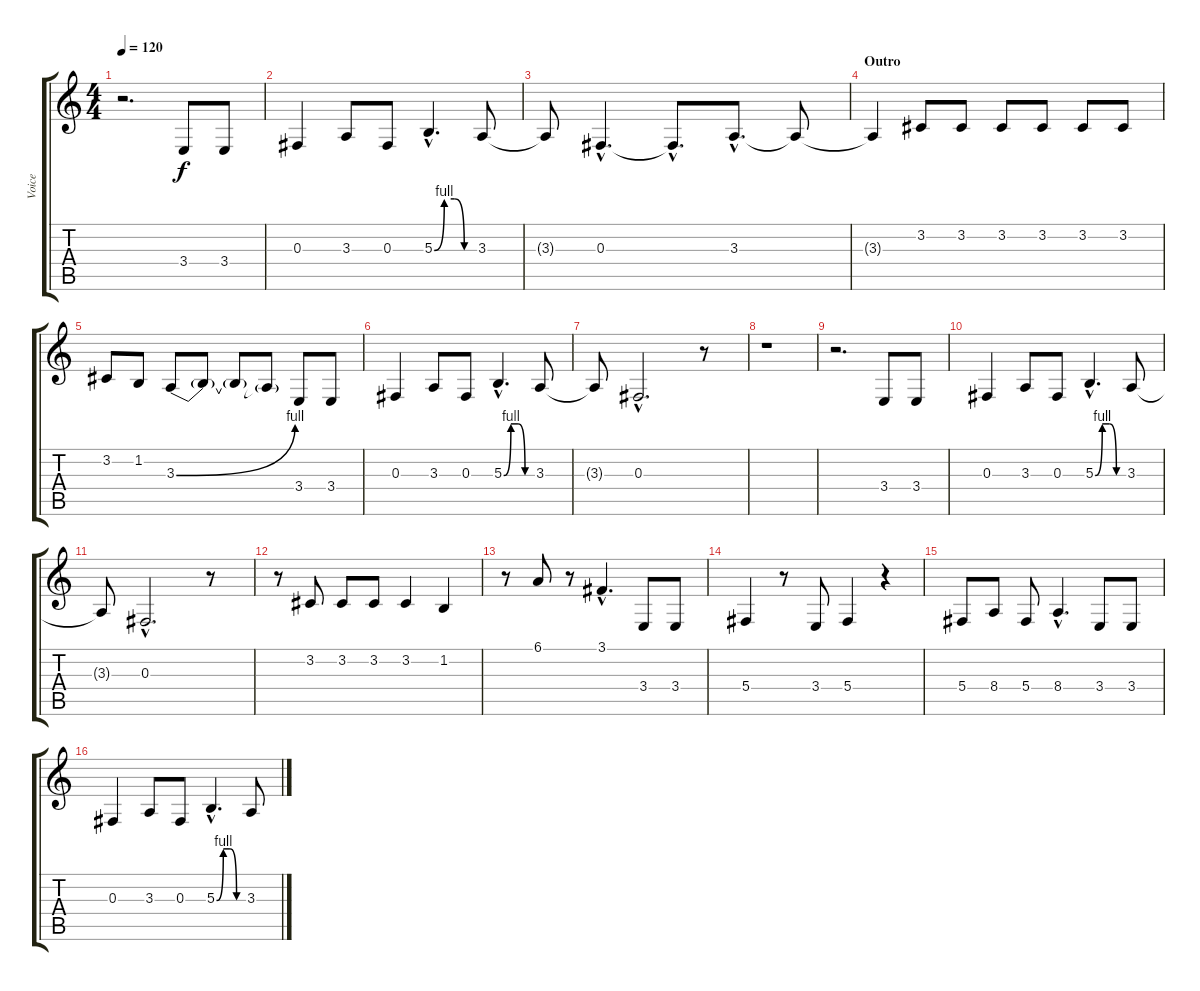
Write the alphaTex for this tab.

\track ("Voice" "Voice") {instrument oboe}
\staff {score tabs}
\tuning (Eb4 Bb3 Gb3 Db3 Ab2 Eb2) {hide}
\ts (4 4)
\tempo 120
\clef g2
\ks c
r.2{d dy f} 3.4.8 3.4.8 |
0.3.4 3.3.8 0.3.8 5.3{be (custom 0 0 15 4 30 4 45 0 60 0) hac}.4{d} 3.3.8 |
3.3{t}.8 0.3{hac}.4{d} 0.3{hac t}.8{d} 3.3{hac}.8{d} 3.3{t}.8 |
\section ("" "Outro")
3.3{t}.4 3.2.8 3.2.8 3.2.8 3.2.8 3.2.8 3.2.8 |
3.2.8 1.2.8 3.3{be (bend 0 0 60 4)}.8 3.3{t}.8 3.3{t}.8 3.3{t}.8 3.4.8 3.4.8 |
0.3.4 3.3.8 0.3.8 5.3{be (custom 0 0 15 4 30 4 45 0 60 0) hac}.4{d} 3.3.8 |
3.3{t}.8 0.3{hac}.2{d} r.8 |
r.1 |
r.2{d} 3.4.8 3.4.8 |
0.3.4 3.3.8 0.3.8 5.3{be (custom 0 0 15 4 30 4 45 0 60 0) hac}.4{d} 3.3.8 |
3.3{t}.8 0.3{hac}.2{d} r.8 |
r.8 3.2.8 3.2.8 3.2.8 3.2.4 1.2.4 |
r.8 6.1.8 r.8 3.1{hac}.4{d} 3.4.8 3.4.8 |
5.4.4 r.8 3.4.8 5.4.4 r.4 |
5.4.8 8.4.8 5.4.8 8.4{hac}.4{d} 3.4.8 3.4.8 |
0.3.4 3.3.8 0.3.8 5.3{be (custom 0 0 15 4 30 4 45 0 60 0) hac}.4{d} 3.3.8
